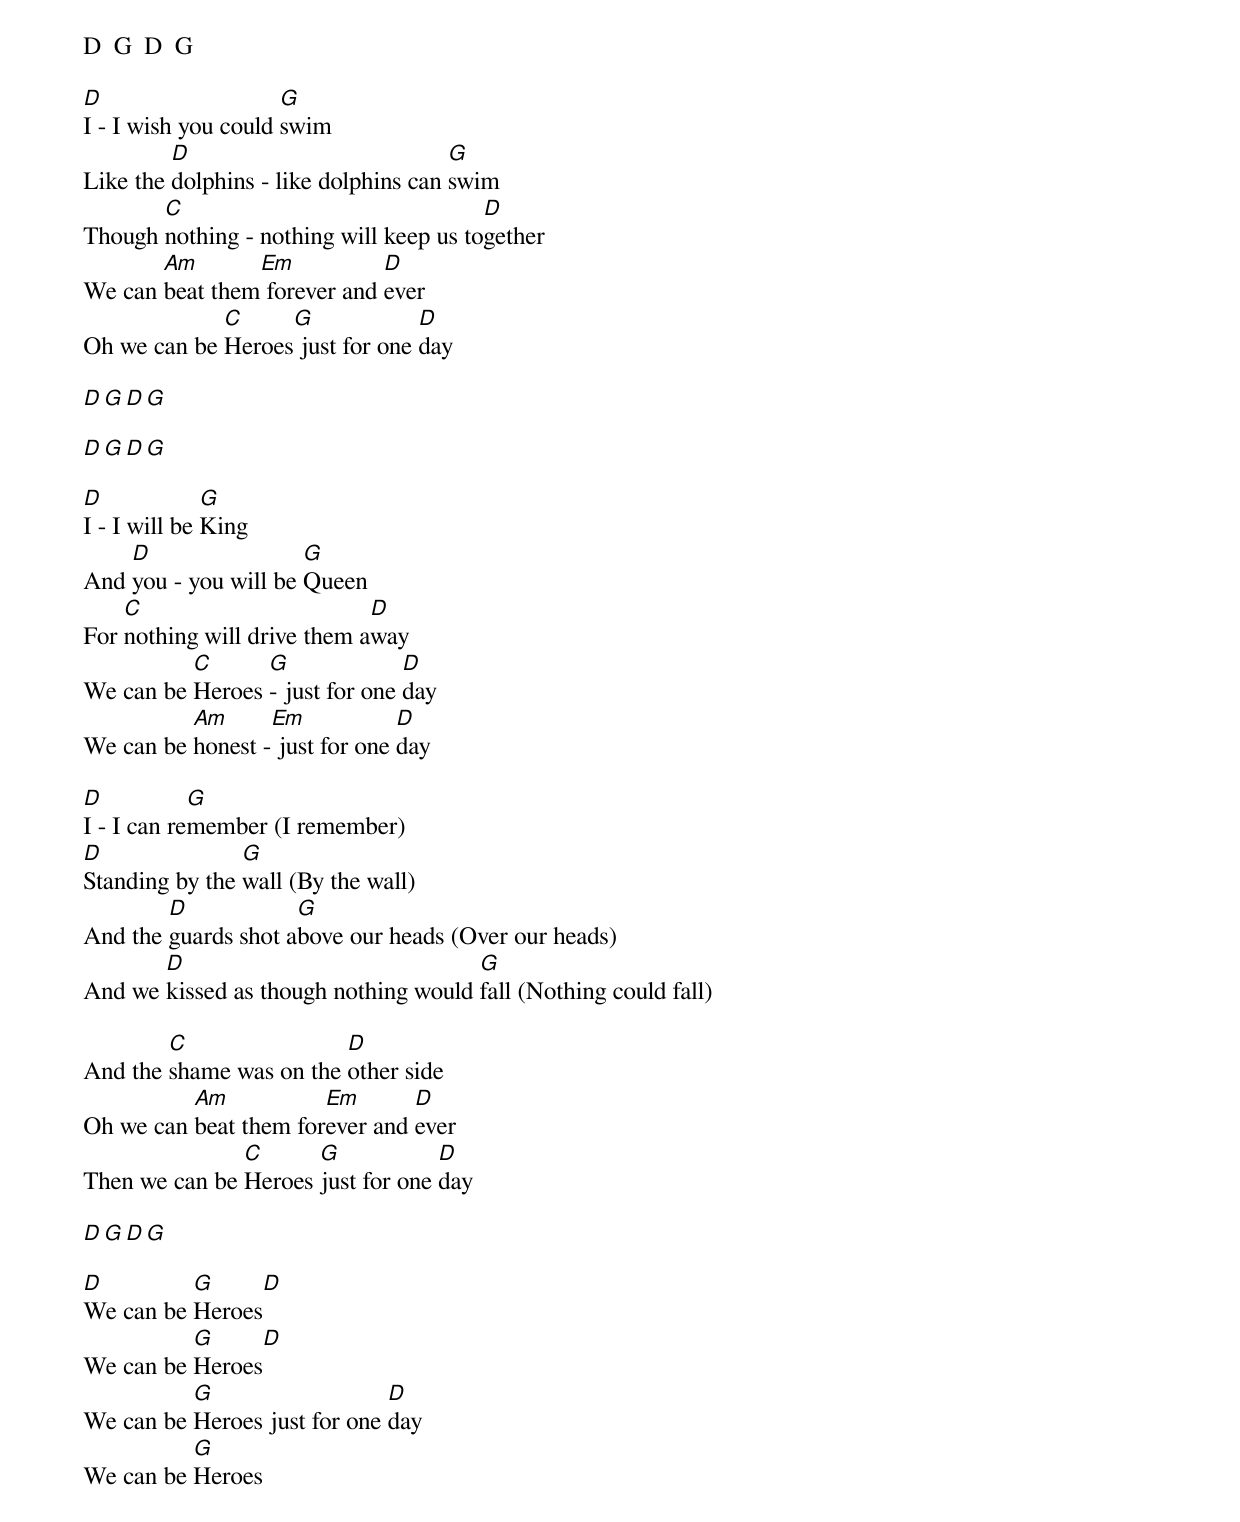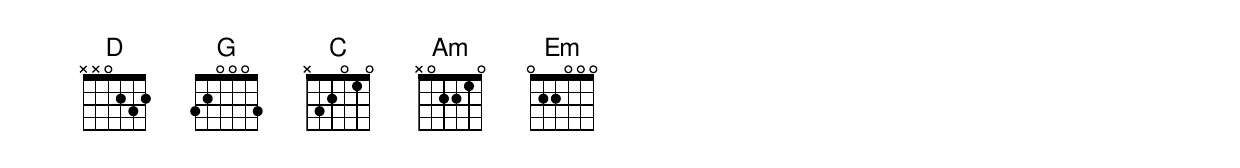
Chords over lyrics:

<pre>
D  G  D  G

D                    G
I - I wish you could swim
         D                            G
Like the dolphins - like dolphins can swim
       C                                D
Though nothing - nothing will keep us together
       Am       Em           D
We can beat them forever and ever
             C     G             D
Oh we can be Heroes just for one day

D  G  D  G

D  G  D  G

D             G
I - I will be King
    D                 G
And you - you will be Queen
    C                        D
For nothing will drive them away
          C      G              D
We can be Heroes - just for one day
          Am      Em            D
We can be honest - just for one day

D           G
I - I can remember (I remember)
D               G
Standing by the wall (By the wall)
        D            G
And the guards shot above our heads (Over our heads)
       D                              G
And we kissed as though nothing would fall (Nothing could fall)

        C                D
And the shame was on the other side
          Am           Em       D
Oh we can beat them forever and ever
               C      G            D
Then we can be Heroes just for one day

D  G  D  G

D         G      D
We can be Heroes
          G      D
We can be Heroes
          G                   D
We can be Heroes just for one day
          G
We can be Heroes


</pre>
